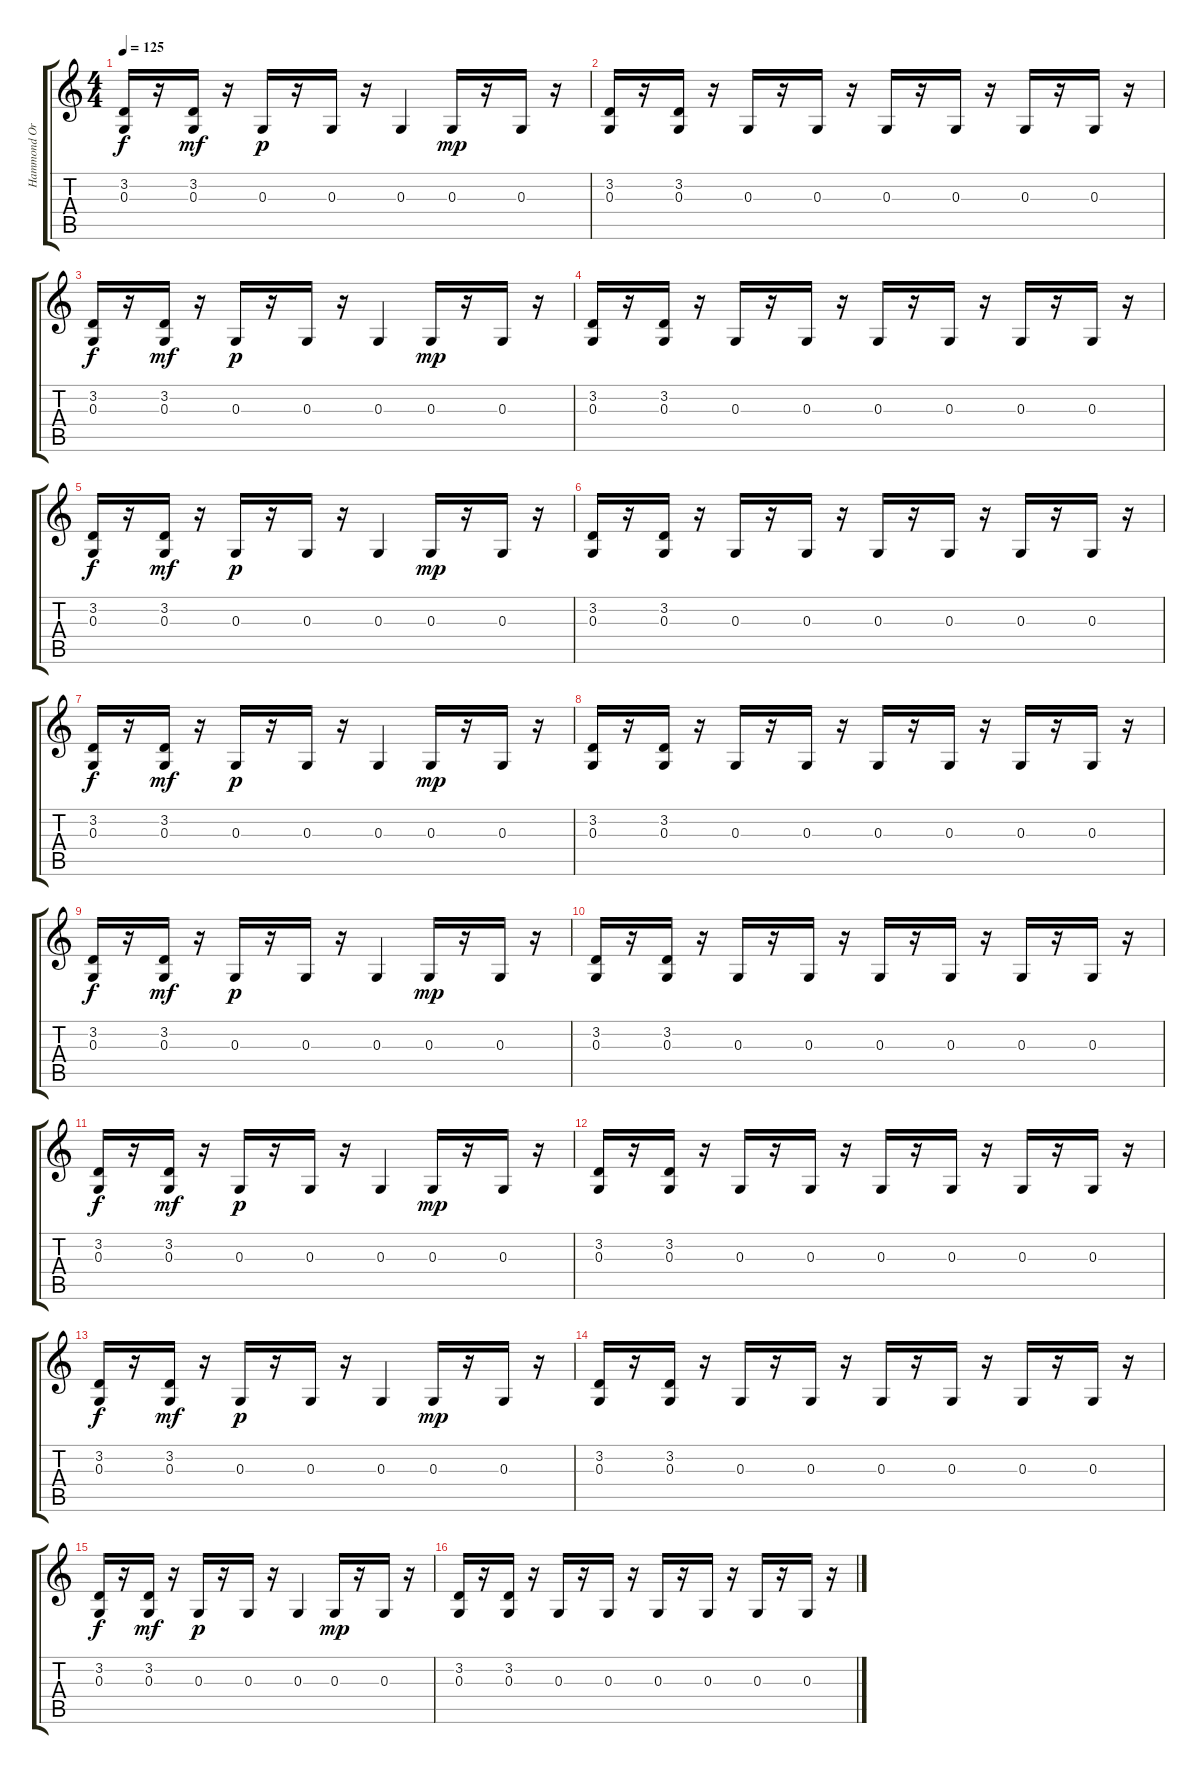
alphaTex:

\track ("Hammond Organ" "Hammond Or") {instrument drawbarorgan}
\staff {score tabs}
\tuning (E4 B3 G3 D3 A2 E2) {hide}
\ts (4 4)
\tempo 125
\clef g2
\ks c
(3.2 0.3).16{dy f} r.16 (3.2 0.3).16{dy mf} r.16 0.3.16{dy p} r.16 0.3.16 r.16 0.3.4 0.3.16{dy mp} r.16 0.3.16 r.16 |
(3.2 0.3).16 r.16 (3.2 0.3).16 r.16 0.3.16 r.16 0.3.16 r.16 0.3.16 r.16 0.3.16 r.16 0.3.16 r.16 0.3.16 r.16 |
(3.2 0.3).16{dy f} r.16 (3.2 0.3).16{dy mf} r.16 0.3.16{dy p} r.16 0.3.16 r.16 0.3.4 0.3.16{dy mp} r.16 0.3.16 r.16 |
(3.2 0.3).16 r.16 (3.2 0.3).16 r.16 0.3.16 r.16 0.3.16 r.16 0.3.16 r.16 0.3.16 r.16 0.3.16 r.16 0.3.16 r.16 |
(3.2 0.3).16{dy f} r.16 (3.2 0.3).16{dy mf} r.16 0.3.16{dy p} r.16 0.3.16 r.16 0.3.4 0.3.16{dy mp} r.16 0.3.16 r.16 |
(3.2 0.3).16 r.16 (3.2 0.3).16 r.16 0.3.16 r.16 0.3.16 r.16 0.3.16 r.16 0.3.16 r.16 0.3.16 r.16 0.3.16 r.16 |
(3.2 0.3).16{dy f} r.16 (3.2 0.3).16{dy mf} r.16 0.3.16{dy p} r.16 0.3.16 r.16 0.3.4 0.3.16{dy mp} r.16 0.3.16 r.16 |
(3.2 0.3).16 r.16 (3.2 0.3).16 r.16 0.3.16 r.16 0.3.16 r.16 0.3.16 r.16 0.3.16 r.16 0.3.16 r.16 0.3.16 r.16 |
(3.2 0.3).16{dy f} r.16 (3.2 0.3).16{dy mf} r.16 0.3.16{dy p} r.16 0.3.16 r.16 0.3.4 0.3.16{dy mp} r.16 0.3.16 r.16 |
(3.2 0.3).16 r.16 (3.2 0.3).16 r.16 0.3.16 r.16 0.3.16 r.16 0.3.16 r.16 0.3.16 r.16 0.3.16 r.16 0.3.16 r.16 |
(3.2 0.3).16{dy f} r.16 (3.2 0.3).16{dy mf} r.16 0.3.16{dy p} r.16 0.3.16 r.16 0.3.4 0.3.16{dy mp} r.16 0.3.16 r.16 |
(3.2 0.3).16 r.16 (3.2 0.3).16 r.16 0.3.16 r.16 0.3.16 r.16 0.3.16 r.16 0.3.16 r.16 0.3.16 r.16 0.3.16 r.16 |
(3.2 0.3).16{dy f} r.16 (3.2 0.3).16{dy mf} r.16 0.3.16{dy p} r.16 0.3.16 r.16 0.3.4 0.3.16{dy mp} r.16 0.3.16 r.16 |
(3.2 0.3).16 r.16 (3.2 0.3).16 r.16 0.3.16 r.16 0.3.16 r.16 0.3.16 r.16 0.3.16 r.16 0.3.16 r.16 0.3.16 r.16 |
(3.2 0.3).16{dy f} r.16 (3.2 0.3).16{dy mf} r.16 0.3.16{dy p} r.16 0.3.16 r.16 0.3.4 0.3.16{dy mp} r.16 0.3.16 r.16 |
(3.2 0.3).16 r.16 (3.2 0.3).16 r.16 0.3.16 r.16 0.3.16 r.16 0.3.16 r.16 0.3.16 r.16 0.3.16 r.16 0.3.16 r.16
